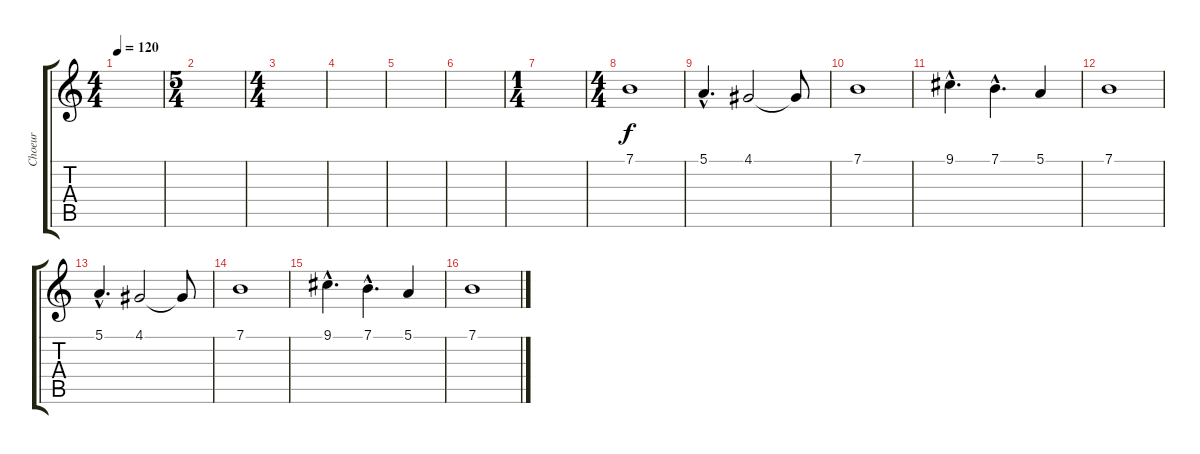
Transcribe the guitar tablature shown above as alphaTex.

\track ("Choeur" "Choeur") {instrument stringensemble2}
\staff {score tabs}
\tuning (E4 B3 G3 D3 A2 D2) {hide}
\ts (4 4)
\tempo 120
\clef g2
\ks c
|
\ts (5 4)
|
\ts (4 4)
|
|
|
|
\ts (1 4)
|
\ts (4 4)
7.1.1{volume 16} |
5.1{hac}.4{d} 4.1.2 4.1{t}.8 |
7.1.1 |
9.1{hac}.4{d} 7.1{hac}.4{d} 5.1.4 |
7.1.1{volume 16} |
5.1{hac}.4{d} 4.1.2 4.1{t}.8 |
7.1.1 |
9.1{hac}.4{d} 7.1{hac}.4{d} 5.1.4 |
7.1.1{volume 16}
